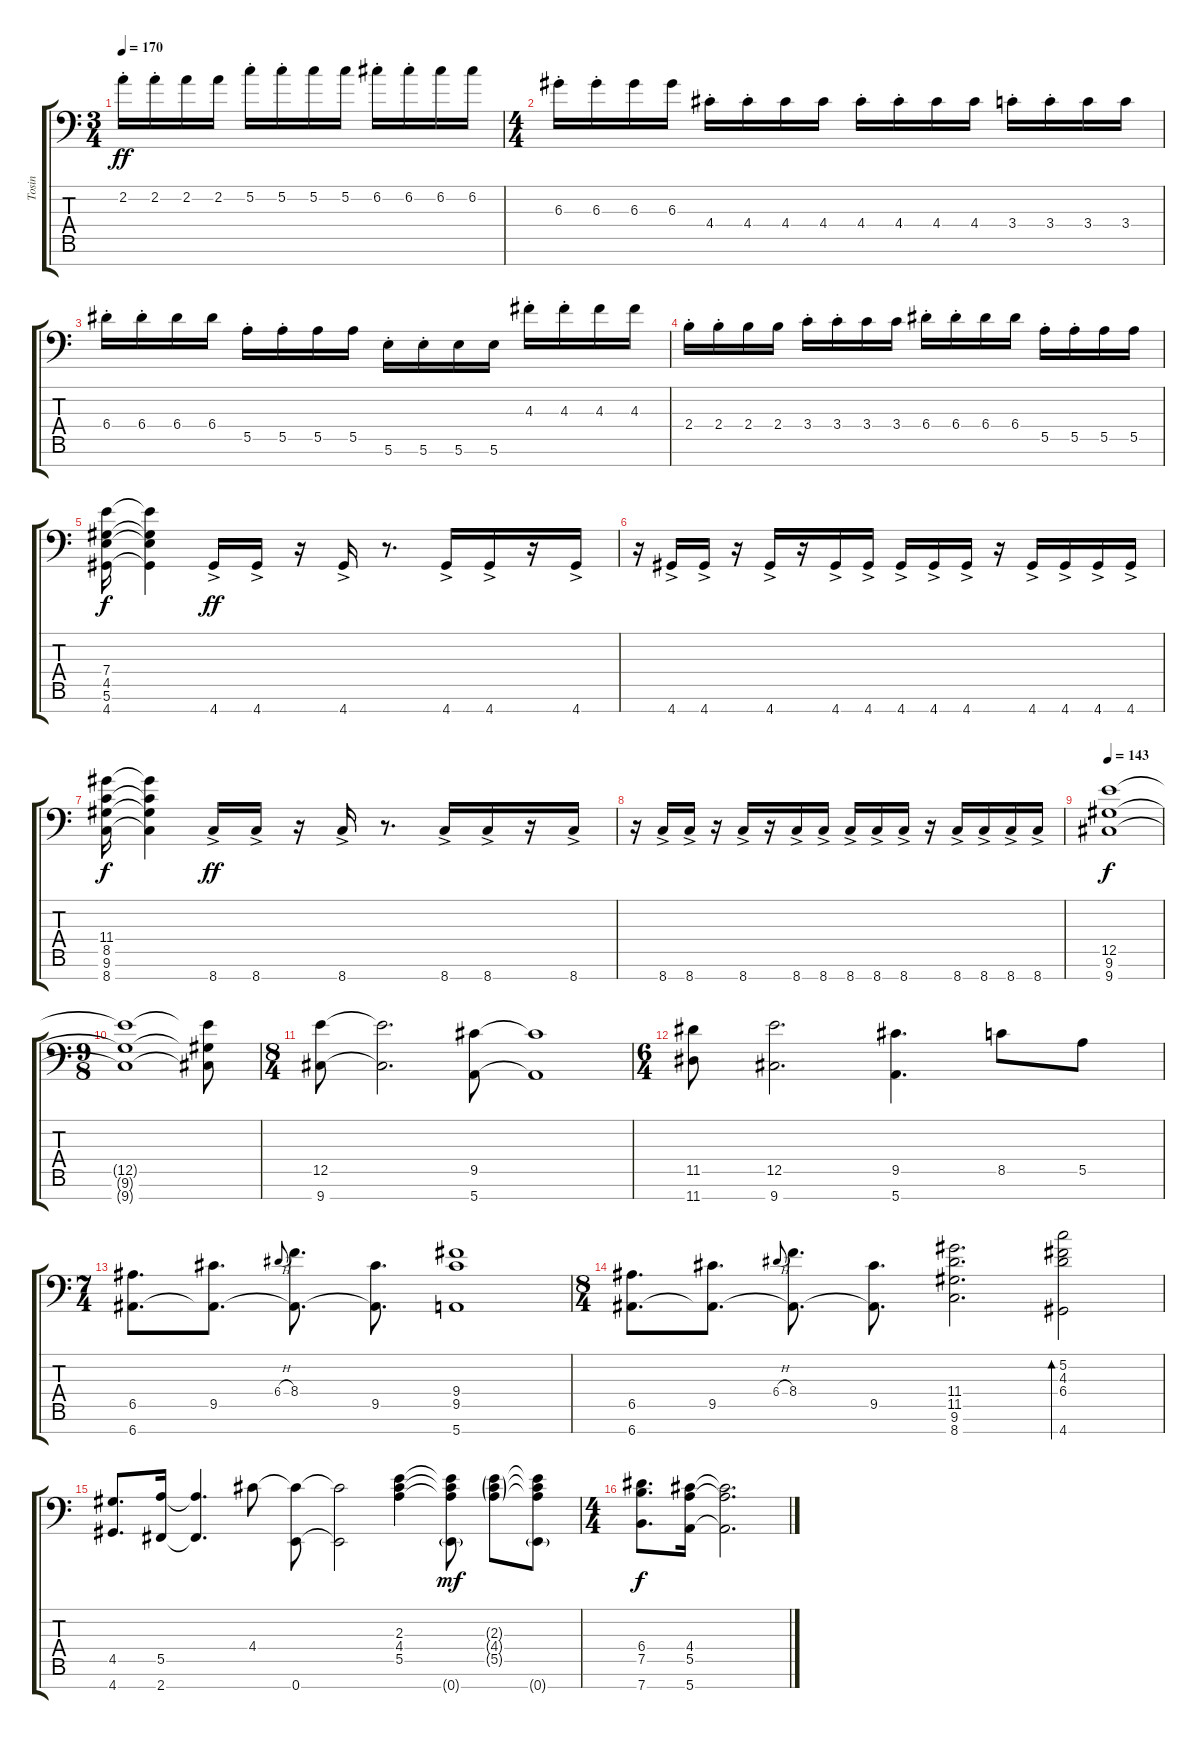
\track ("Tosin" "Tosin") {instrument distortionguitar}
\staff {score tabs}
\tuning (B3 G3 D3 A2 E2 B1 E1) {hide}
\ts (3 4)
\tempo 170
\clef f4
\ks c
2.2{st}.16{dy ff} 2.2{st}.16 2.2.16 2.2.16 5.2{st}.16 5.2{st}.16 5.2.16 5.2.16 6.2{st}.16 6.2{st}.16 6.2.16 6.2.16 |
\ts (4 4)
6.3{st}.16 6.3{st}.16 6.3.16 6.3.16 4.4{st}.16 4.4{st}.16 4.4.16 4.4.16 4.4{st}.16 4.4{st}.16 4.4.16 4.4.16 3.4{st}.16 3.4{st}.16 3.4.16 3.4.16 |
6.4{st}.16 6.4{st}.16 6.4.16 6.4.16 5.5{st}.16 5.5{st}.16 5.5.16 5.5.16 5.6{st}.16 5.6{st}.16 5.6.16 5.6.16 4.3{st}.16 4.3{st}.16 4.3.16 4.3.16 |
2.4{st}.16 2.4{st}.16 2.4.16 2.4.16 3.4{st}.16 3.4{st}.16 3.4.16 3.4.16 6.4{st}.16 6.4{st}.16 6.4.16 6.4.16 5.5{st}.16 5.5{st}.16 5.5.16 5.5.16 |
(7.4 4.5 5.6 4.7).16{dy f} (7.4{t} 4.5{t} 5.6{t} 4.7{t}).4 4.7{ac}.16{dy ff} 4.7{ac}.16 r.16 4.7{ac}.16 r.8{d} 4.7{ac}.16 4.7{ac}.16 r.16 4.7{ac}.16 |
r.16 4.7{ac}.16 4.7{ac}.16 r.16 4.7{ac}.16 r.16 4.7{ac}.16 4.7{ac}.16 4.7{ac}.16 4.7{ac}.16 4.7{ac}.16 r.16 4.7{ac}.16 4.7{ac}.16 4.7{ac}.16 4.7{ac}.16 |
(11.4 8.5 9.6 8.7).16{dy f} (11.4{t} 8.5{t} 9.6{t} 8.7{t}).4 8.7{ac}.16{dy ff} 8.7{ac}.16 r.16 8.7{ac}.16 r.8{d} 8.7{ac}.16 8.7{ac}.16 r.16 8.7{ac}.16 |
r.16 8.7{ac}.16 8.7{ac}.16 r.16 8.7{ac}.16 r.16 8.7{ac}.16 8.7{ac}.16 8.7{ac}.16 8.7{ac}.16 8.7{ac}.16 r.16 8.7{ac}.16 8.7{ac}.16 8.7{ac}.16 8.7{ac}.16 |
\tempo 143
(12.5 9.6 9.7).1{dy f volume 0} |
\ts (9 8)
(12.5{t} 9.6{t} 9.7{t}).1 (12.5{t} 9.6{t} 9.7{t}).8 |
\ts (8 4)
(12.5 9.7).8{volume 12 instrument acousticguitarsteel} (12.5{t} 9.7{t}).2{d} (9.5 5.7).8 (9.5{t} 5.7{t}).1 |
\ts (6 4)
(11.5 11.7).8 (12.5 9.7).2{d} (9.5 5.7).4{d} 8.5.8 5.5.8 |
\ts (7 4)
(6.5 6.7).8{d} (9.5 6.7{t}).8{d} 6.4{h}.8{gr onbeat} (8.4 6.7{t}).8{d} (9.5 6.7{t}).8{d} (9.4 9.5 5.7).1 |
\ts (8 4)
(6.5 6.7).8{d} (9.5 6.7{t}).8{d} 6.4{h}.8{gr onbeat} (8.4 6.7{t}).8{d} (9.5 6.7{t}).8{d} (11.4 11.5 9.6 8.7).2{d} (5.2 4.3 6.4 4.7).2{bd 480} |
(4.5 4.7).8{d} (5.5 2.7).16 (5.5{t} 2.7{t}).4{d} 4.4.8 (4.4{t} 0.7).8 (4.4{t} 0.7{t}).2 (2.3 4.4 5.5).4 (2.3{t} 4.4{t} 5.5{t} 0.7{g}).8{dy mf} (2.3{g} 4.4{g} 5.5{g}).8 (2.3{t} 4.4{t} 5.5{t} 0.7{g}).8 |
\ts (4 4)
(6.4 7.5 7.7).8{d dy f} (4.4 5.5 5.7).16 (4.4{t} 5.5{t} 5.7{t}).2{d}
